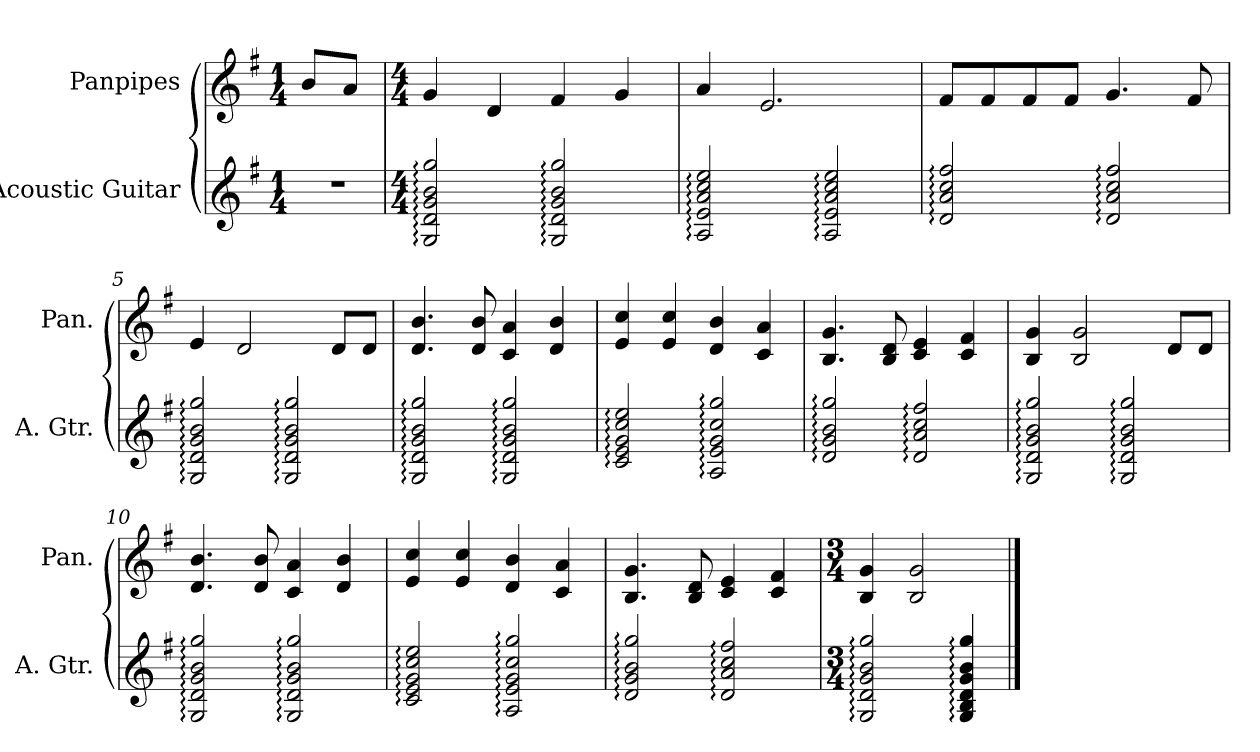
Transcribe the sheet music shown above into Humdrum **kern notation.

**kern	**kern
*part2	*part1
*staff2	*staff1
*I"Acoustic Guitar	*I"Panpipes
*I'A. Gtr.	*I'Pan.
!!LO:PB:g=z
*clefG2	*clefG2
*ITrd7c12	*
*k[f#]	*k[f#]
*G:	*G:
*M1/4	*M1/4
=1	=1
!LO:N:vis=1	!
4r	8bi/L
.	8ai/J
=2	=2
*M4/4	*M4/4
2GGi/: 2Di: 2Gi: 2Bi: 2gi:	4gi/
.	4di/
2GGi/: 2Di: 2Gi: 2Bi: 2gi:	4f#i/
.	4gi/
=3	=3
2AAi/: 2Ei: 2Ai: 2ci: 2ei:	4ai/
.	2.ei/
2AAi/: 2Ei: 2Ai: 2ci: 2ei:	.
=4	=4
2Di/: 2Ai: 2ci: 2f#i:	8f#i/L
.	8f#i/
.	8f#i/
.	8f#i/J
2Di/: 2Ai: 2ci: 2f#i:	4.gi/
.	8f#i/
=5	=5
2GGi/: 2Di: 2Gi: 2Bi: 2gi:	4ei/
.	2di/
2GGi/: 2Di: 2Gi: 2Bi: 2gi:	.
.	8di/L
.	8di/J
!!LO:LB:g=z
=6	=6
2GGi/: 2Di: 2Gi: 2Bi: 2gi:	4.di/ 4.bi
.	8di/ 8bi
2GGi/: 2Di: 2Gi: 2Bi: 2gi:	4ci/ 4ai
.	4di/ 4bi
=7	=7
2Ci/: 2Ei: 2Gi: 2ci: 2ei:	4ei/ 4cci
.	4ei/ 4cci
2AAi/: 2Ei: 2Gi: 2ci: 2gi:	4di/ 4bi
.	4ci/ 4ai
=8	=8
2Di/: 2Gi: 2Bi: 2gi:	4.Bi/ 4.gi
.	8Bi/ 8di
2Di/: 2Ai: 2ci: 2f#i:	4ci/ 4ei
.	4ci/ 4f#i
=9	=9
2GGi/: 2Di: 2Gi: 2Bi: 2gi:	4Bi/ 4gi
.	2Bi/ 2gi
2GGi/: 2Di: 2Gi: 2Bi: 2gi:	.
.	8di/L
.	8di/J
!!LO:LB:g=z
=10	=10
2GGi/: 2Di: 2Gi: 2Bi: 2gi:	4.di/ 4.bi
.	8di/ 8bi
2GGi/: 2Di: 2Gi: 2Bi: 2gi:	4ci/ 4ai
.	4di/ 4bi
=11	=11
2Ci/: 2Ei: 2Gi: 2ci: 2ei:	4ei/ 4cci
.	4ei/ 4cci
2AAi/: 2Ei: 2Gi: 2ci: 2gi:	4di/ 4bi
.	4ci/ 4ai
=12	=12
2Di/: 2Gi: 2Bi: 2gi:	4.Bi/ 4.gi
.	8Bi/ 8di
2Di/: 2Ai: 2ci: 2f#i:	4ci/ 4ei
.	4ci/ 4f#i
=13	=13
*M3/4	*M3/4
2GGi/: 2Di: 2Gi: 2Bi: 2gi:	4Bi/ 4gi
.	2Bi/ 2gi
4GGi/: 4BBi: 4Di: 4Gi: 4Bi: 4gi:	.
==	==
*-	*-
